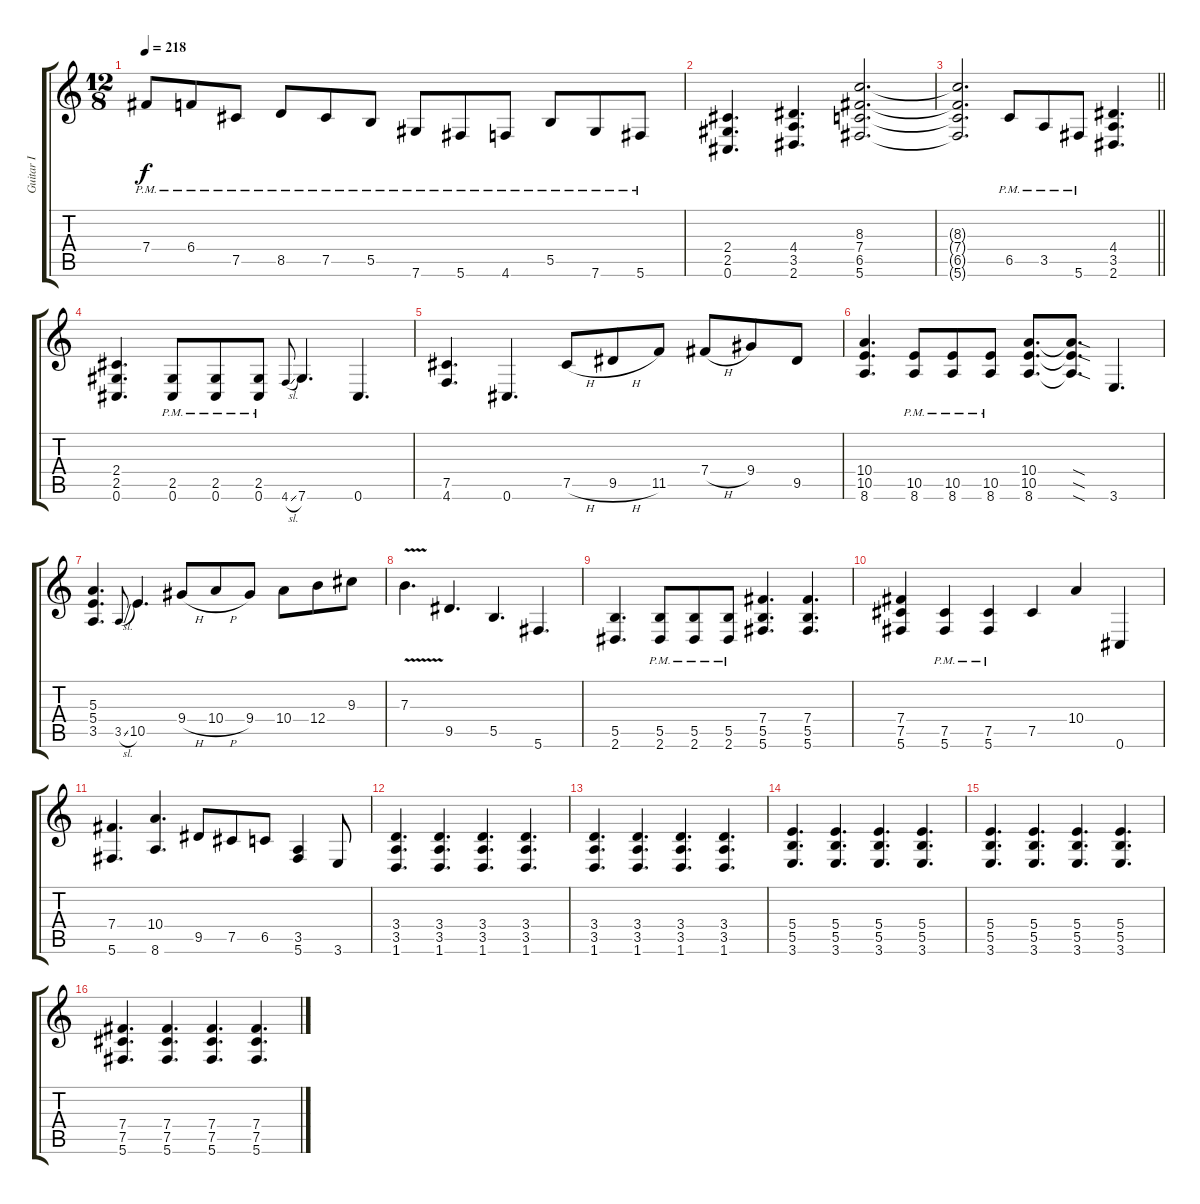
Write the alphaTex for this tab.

\track ("Guitar I" "Guitar I") {instrument distortionguitar}
\staff {score tabs}
\tuning (Db4 Ab3 E3 B2 Gb2 Db2) {hide}
\ts (12 8)
\tempo 218
\clef g2
\ks c
7.4{pm}.8{dy f volume 12} 6.4{pm}.8 7.5{pm}.8 8.5{pm}.8 7.5{pm}.8 5.5{pm}.8 7.6{pm}.8 5.6{pm}.8 4.6{pm}.8 5.5{pm}.8 7.6{pm}.8 5.6{pm}.8 |
(2.4 2.5 0.6).4{d} (4.4 3.5 2.6).4{d} (8.3 7.4 6.5 5.6).2{d} |
\barLineRight lightlight
(8.3{t} 7.4{t} 6.5{t} 5.6{t}).2{d} 6.5{pm}.8 3.5{pm}.8 5.6{pm}.8 (4.4 3.5 2.6).4{d} |
(2.4 2.5 0.6).4{d volume 14} (2.5{pm} 0.6{pm}).8 (2.5{pm} 0.6{pm}).8 (2.5{pm} 0.6{pm}).8 4.6{sl}.8{gr onbeat} 7.6.4{d} 0.6.4{d} |
(7.5 4.6).4{d} 0.6.4{d} 7.5{h}.8 9.5{h}.8 11.5.8 7.4{h}.8 9.4.8 9.5.8 |
(10.4 10.5 8.6).4{d} (10.5{pm} 8.6{pm}).8 (10.5{pm} 8.6{pm}).8 (10.5{pm} 8.6{pm}).8 (10.4 10.5 8.6).8{d} (10.4{sod t} 10.5{sod t} 8.6{sod t}).8{d} 3.6.4{d} |
(5.3 5.4 3.5).4{d} 3.5{sl}.8{gr onbeat} 10.5.4{d} 9.4{h}.8 10.4{h}.8 9.4.8 10.4.8 12.4.8 9.3.8 |
7.3{v}.4{d} 9.5.4{d} 5.5.4{d} 5.6.4{d} |
(5.5 2.6).4{d} (5.5{pm} 2.6{pm}).8 (5.5{pm} 2.6{pm}).8 (5.5{pm} 2.6{pm}).8 (7.4 5.5 5.6).4{d} (7.4 5.5 5.6).4{d} |
(7.4 7.5 5.6).4 (7.5{pm} 5.6{pm}).4 (7.5{pm} 5.6{pm}).4 7.5.4 10.4.4 0.6.4 |
(7.4 5.6).4{d} (10.4 8.6).4{d} 9.5.8 7.5.8 6.5.8 (3.5 5.6).4 3.6.8 |
(3.4 3.5 1.6).4{d} (3.4 3.5 1.6).4{d} (3.4 3.5 1.6).4{d} (3.4 3.5 1.6).4{d} |
(3.4 3.5 1.6).4{d} (3.4 3.5 1.6).4{d} (3.4 3.5 1.6).4{d} (3.4 3.5 1.6).4{d} |
(5.4 5.5 3.6).4{d} (5.4 5.5 3.6).4{d} (5.4 5.5 3.6).4{d} (5.4 5.5 3.6).4{d} |
(5.4 5.5 3.6).4{d} (5.4 5.5 3.6).4{d} (5.4 5.5 3.6).4{d} (5.4 5.5 3.6).4{d} |
(7.4 7.5 5.6).4{d} (7.4 7.5 5.6).4{d} (7.4 7.5 5.6).4{d} (7.4 7.5 5.6).4{d}
